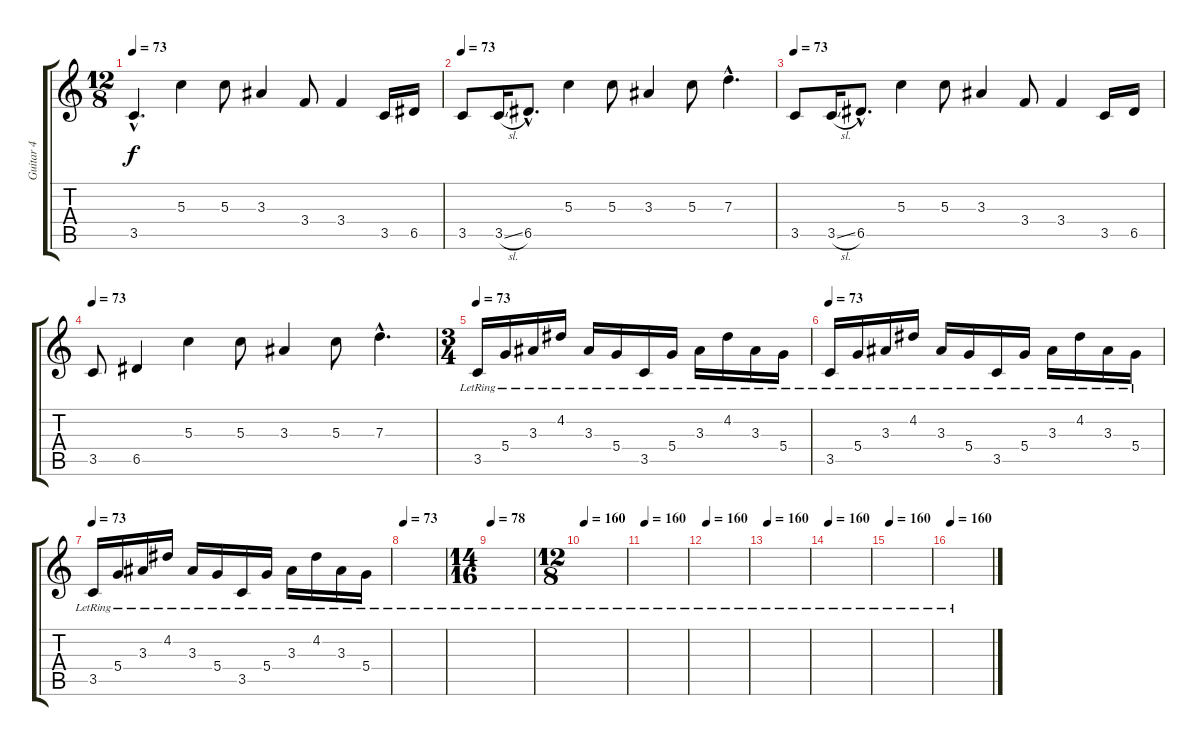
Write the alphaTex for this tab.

\track ("Guitar 4" "Guitar 4") {instrument acousticguitarsteel}
\staff {score tabs}
\tuning (E4 B3 G3 D3 A2 E2) {hide}
\ts (12 8)
\tempo 73
\clef g2
\ks c
3.5{hac}.4{d dy f balance 2} 5.3.4 5.3.8 3.3.4 3.4.8 3.4.4 3.5.16 6.5.16 |
\tempo 73
3.5.8 3.5{sl}.16 6.5{hac}.8{d} 5.3.4 5.3.8 3.3.4 5.3.8 7.3{hac}.4{d} |
\tempo 73
3.5.8{balance 2} 3.5{sl}.16 6.5{hac}.8{d} 5.3.4 5.3.8 3.3.4 3.4.8 3.4.4 3.5.16 6.5.16 |
\tempo 73
3.5.8 6.5.4 5.3.4 5.3.8 3.3.4 5.3.8 7.3{hac}.4{d} |
\ts (3 4)
\tempo 73
3.5{lr}.16{volume 10 instrument acousticguitarsteel} 5.4{lr}.16 3.3{lr}.16 4.2{lr}.16 3.3{lr}.16 5.4{lr}.16 3.5{lr}.16 5.4{lr}.16 3.3{lr}.16 4.2{lr}.16 3.3{lr}.16 5.4{lr}.16 |
\tempo 73
3.5{lr}.16{instrument acousticguitarsteel} 5.4{lr}.16 3.3{lr}.16 4.2{lr}.16 3.3{lr}.16 5.4{lr}.16 3.5{lr}.16 5.4{lr}.16 3.3{lr}.16 4.2{lr}.16 3.3{lr}.16 5.4{lr}.16 |
\tempo 73
3.5{lr}.16{instrument acousticguitarsteel} 5.4{lr}.16 3.3{lr}.16 4.2{lr}.16 3.3{lr}.16 5.4{lr}.16 3.5{lr}.16 5.4{lr}.16 3.3{lr}.16 4.2{lr}.16 3.3{lr}.16 5.4{lr}.16 |
\tempo 73
|
\ts (14 16)
\tempo 78
|
\ts (12 8)
\tempo 160
|
\tempo 160
|
\tempo 160
|
\tempo 160
|
\tempo 160
|
\tempo 160
|
\tempo 160
